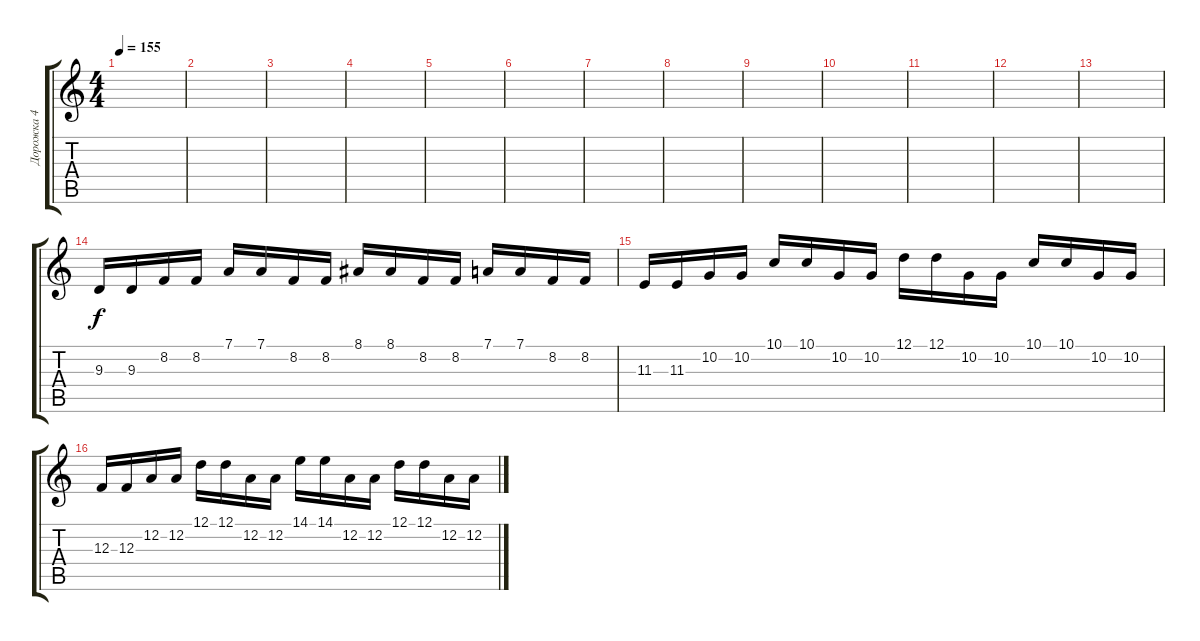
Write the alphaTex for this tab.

\track ("Дорожка 4" "Дорожка 4") {instrument pizzicatostrings}
\staff {score tabs}
\tuning (D4 A3 F3 C3 G2 D2) {hide}
\ts (4 4)
\tempo 155
\clef g2
\ks c
|
|
|
|
|
|
|
|
|
|
|
|
|
9.3.16 9.3.16 8.2.16 8.2.16 7.1.16 7.1.16 8.2.16 8.2.16 8.1.16 8.1.16 8.2.16 8.2.16 7.1.16 7.1.16 8.2.16 8.2.16 |
11.3.16 11.3.16 10.2.16 10.2.16 10.1.16 10.1.16 10.2.16 10.2.16 12.1.16 12.1.16 10.2.16 10.2.16 10.1.16 10.1.16 10.2.16 10.2.16 |
12.3.16 12.3.16 12.2.16 12.2.16 12.1.16 12.1.16 12.2.16 12.2.16 14.1.16 14.1.16 12.2.16 12.2.16 12.1.16 12.1.16 12.2.16 12.2.16
